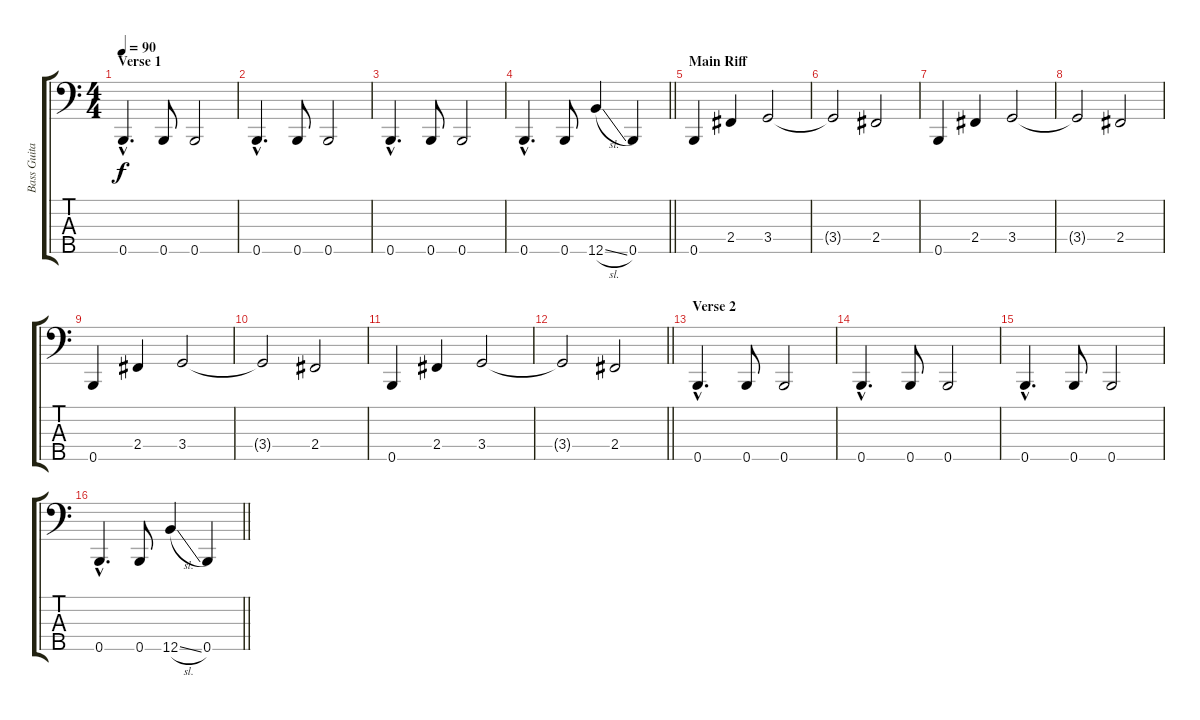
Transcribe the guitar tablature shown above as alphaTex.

\track ("Bass Guitar" "Bass Guita") {instrument electricbassfinger}
\staff {score tabs}
\tuning (G2 D2 A1 E1 B0) {hide}
\ts (4 4)
\section ("" "Verse 1")
\tempo 90
\clef f4
\ks c
0.5{hac}.4{d dy f} 0.5.8 0.5.2 |
0.5{hac}.4{d} 0.5.8 0.5.2 |
0.5{hac}.4{d} 0.5.8 0.5.2 |
\barLineRight lightlight
0.5{hac}.4{d} 0.5.8 12.5{sl}.4 0.5.4 |
\section ("" "Main Riff")
0.5.4 2.4.4 3.4.2 |
3.4{t}.2 2.4.2 |
0.5.4 2.4.4 3.4.2 |
3.4{t}.2 2.4.2 |
0.5.4 2.4.4 3.4.2 |
3.4{t}.2 2.4.2 |
0.5.4 2.4.4 3.4.2 |
\barLineRight lightlight
3.4{t}.2 2.4.2 |
\section ("" "Verse 2")
0.5{hac}.4{d} 0.5.8 0.5.2 |
0.5{hac}.4{d} 0.5.8 0.5.2 |
0.5{hac}.4{d} 0.5.8 0.5.2 |
\barLineRight lightlight
0.5{hac}.4{d} 0.5.8 12.5{sl}.4 0.5.4
